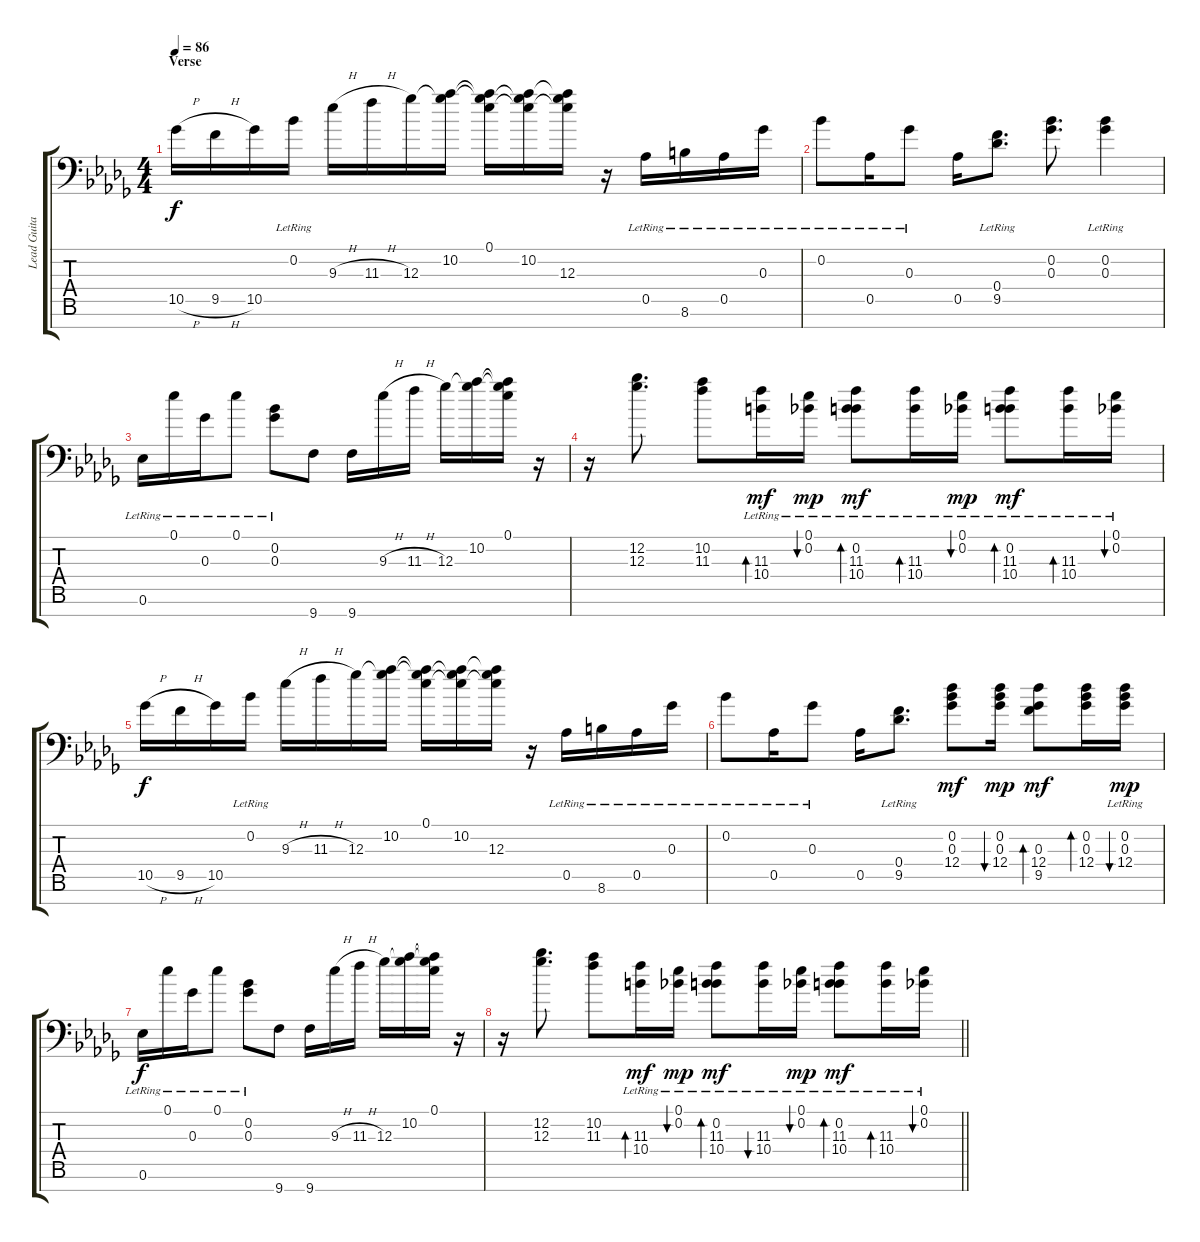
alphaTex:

\track ("Lead Guitar 1" "Lead Guita") {instrument electricguitarclean}
\staff {score tabs}
\tuning (Eb4 Bb3 Gb3 Db3 Ab2 Eb2 Ab1) {hide}
\ts (4 4)
\section ("" "Verse")
\tempo 86
\clef f4
\ks bbminor
10.5{h}.16{dy f volume 11} 9.5{h}.16 10.5.16 0.2{lr}.16 9.3{h}.16 11.3{h}.16 12.3.16 (10.2 12.3{t}).16 (0.1 10.2{t} 12.3{t}).16 (0.1{t} 10.2 12.3{t}).16 (0.1{t} 10.2{t} 12.3).16 r.16 0.5{lr}.16 8.6{lr}.16 0.5{lr}.16 0.3{lr}.16 |
0.2{lr}.8 0.5{lr}.16 0.3{lr}.8 0.5.16 (0.4{lr} 9.5).8{d} (0.2 0.3).8{d} (0.2{lr} 0.3{lr}).4 |
0.6{lr}.16 0.1{lr}.16 0.3{lr}.16 0.1{lr}.8 (0.2{lr} 0.3{lr}).8 9.7.8 9.7.16 9.3{h}.16 11.3{h}.16 12.3.16 (10.2 12.3{t}).16 (0.1 10.2{t} 12.3{t}).16 r.16 |
r.16 (12.2 12.3).8{d} (10.2 11.3).8 (11.3{lr} 10.4{lr}).16{bd 60 dy mf} (0.1{lr} 0.2).16{bu 60 dy mp} (0.2{lr} 11.3 10.4).8{bd 60 dy mf} (11.3{lr} 10.4{lr}).16{bd 60} (0.1{lr} 0.2).16{bu 60 dy mp} (0.2{lr} 11.3 10.4).8{bd 60 dy mf} (11.3{lr} 10.4{lr}).16{bd 60} (0.1{lr} 0.2{lr}).16{bu 60} |
10.5{h}.16{dy f} 9.5{h}.16 10.5.16 0.2{lr}.16 9.3{h}.16 11.3{h}.16 12.3.16 (10.2 12.3{t}).16 (0.1 10.2{t} 12.3{t}).16 (0.1{t} 10.2 12.3{t}).16 (0.1{t} 10.2{t} 12.3).16 r.16 0.5{lr}.16 8.6{lr}.16 0.5{lr}.16 0.3{lr}.16 |
0.2{lr}.8 0.5{lr}.16 0.3{lr}.8 0.5.16 (0.4{lr} 9.5).8{d} (0.2 0.3 12.4).8{dy mf} (0.2 0.3 12.4).16{bu 60 dy mp} (0.3 12.4 9.5).8{bd 60 dy mf} (0.2 0.3 12.4).16{bd 60} (0.2{lr} 0.3{lr} 12.4).16{bu 60 dy mp} |
0.6{lr}.16{dy f} 0.1{lr}.16 0.3{lr}.16 0.1{lr}.8 (0.2{lr} 0.3{lr}).8 9.7.8 9.7.16 9.3{h}.16 11.3{h}.16 12.3.16 (10.2 12.3{t}).16 (0.1 10.2{t} 12.3{t}).16 r.16 |
\barLineRight lightlight
r.16 (12.2 12.3).8{d} (10.2 11.3).8 (11.3{lr} 10.4{lr}).16{bd 60 dy mf} (0.1{lr} 0.2).16{bu 60 dy mp} (0.2{lr} 11.3 10.4).8{bd 60 dy mf} (11.3{lr} 10.4{lr}).16{bu 60} (0.1{lr} 0.2).16{bu 60 dy mp} (0.2{lr} 11.3 10.4).8{bd 60 dy mf} (11.3{lr} 10.4{lr}).16{bd 60} (0.1{lr} 0.2{lr}).16{bu 60}
